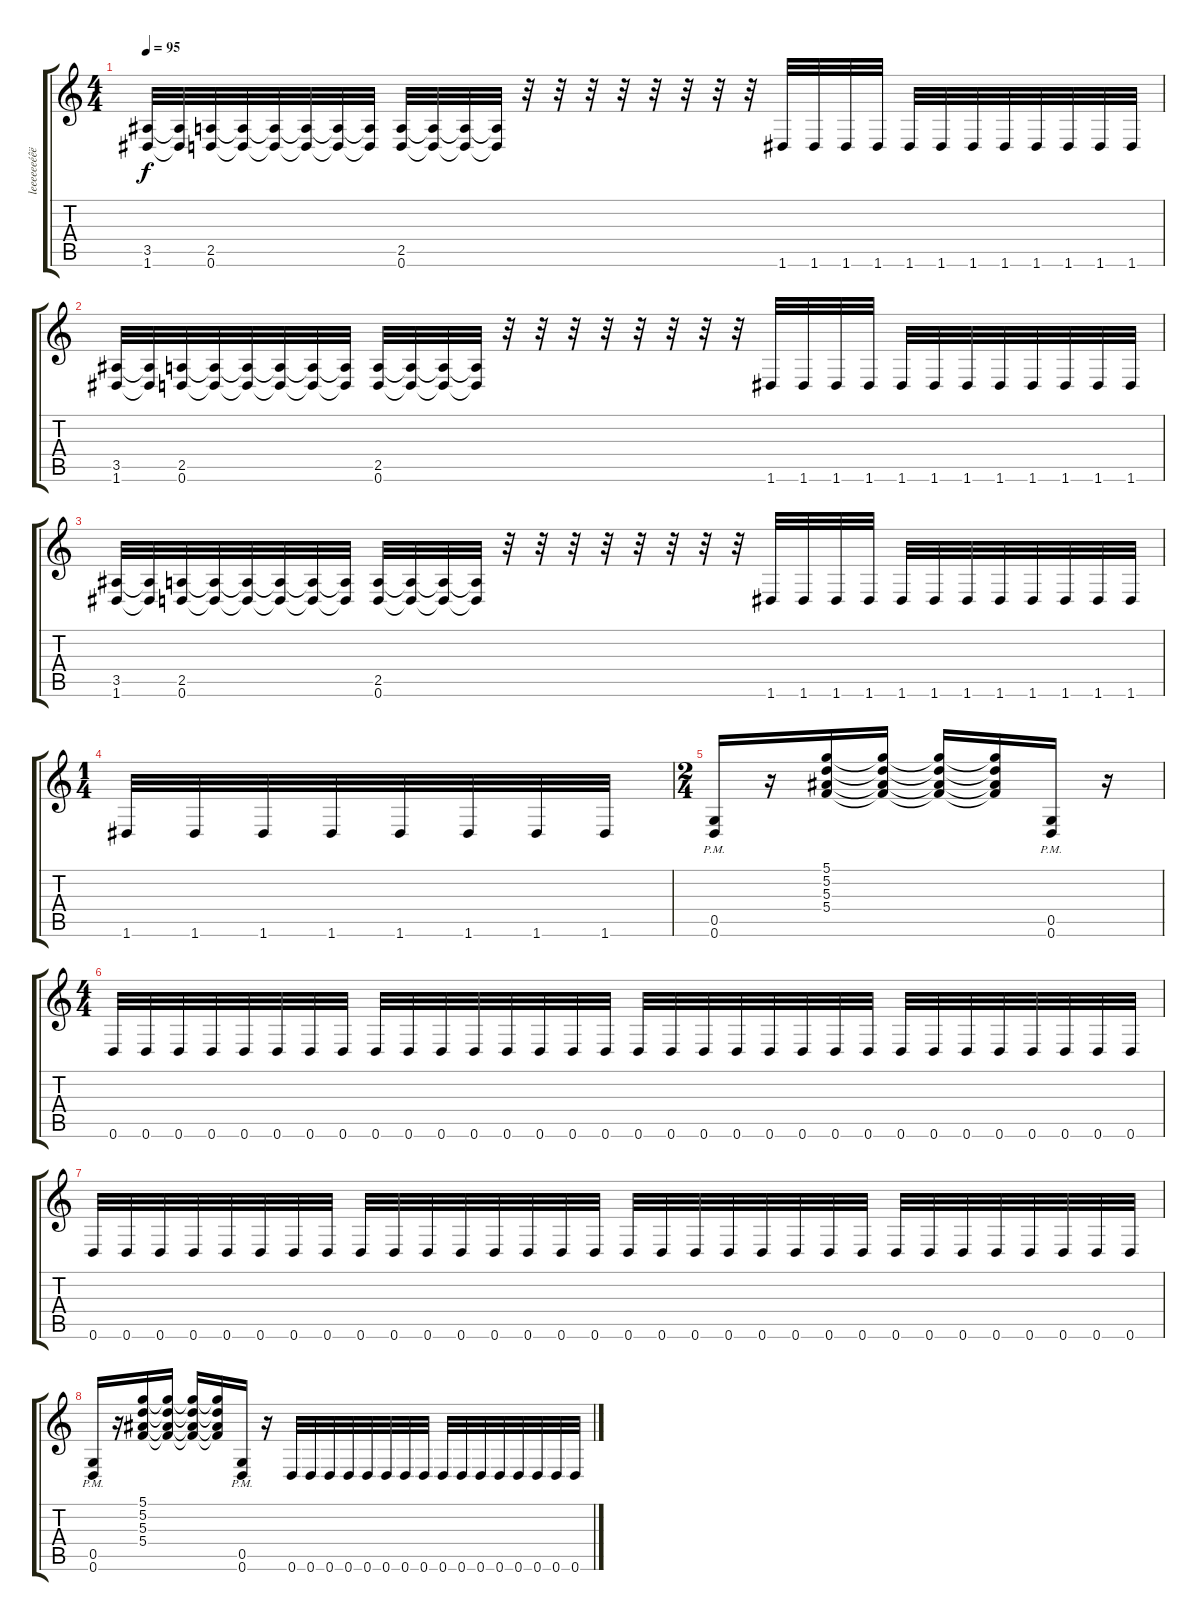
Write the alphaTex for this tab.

\track ("leeeeeeéêërd" "leeeeeeéêë") {instrument distortionguitar}
\staff {score tabs}
\tuning (D4 A3 F3 C3 G2 D2) {hide}
\ts (4 4)
\tempo 95
\clef g2
\ks c
(3.5 1.6).32{dy f} (3.5{t} 1.6{t}).32 (2.5 0.6).32 (2.5{t} 0.6{t}).32 (2.5{t} 0.6{t}).32 (2.5{t} 0.6{t}).32 (2.5{t} 0.6{t}).32 (2.5{t} 0.6{t}).32 (2.5 0.6).32 (2.5{t} 0.6{t}).32 (2.5{t} 0.6{t}).32 (2.5{t} 0.6{t}).32 r.32 r.32 r.32 r.32 r.32 r.32 r.32 r.32 1.6.32 1.6.32 1.6.32 1.6.32 1.6.32 1.6.32 1.6.32 1.6.32 1.6.32 1.6.32 1.6.32 1.6.32 |
(3.5 1.6).32 (3.5{t} 1.6{t}).32 (2.5 0.6).32 (2.5{t} 0.6{t}).32 (2.5{t} 0.6{t}).32 (2.5{t} 0.6{t}).32 (2.5{t} 0.6{t}).32 (2.5{t} 0.6{t}).32 (2.5 0.6).32 (2.5{t} 0.6{t}).32 (2.5{t} 0.6{t}).32 (2.5{t} 0.6{t}).32 r.32 r.32 r.32 r.32 r.32 r.32 r.32 r.32 1.6.32 1.6.32 1.6.32 1.6.32 1.6.32 1.6.32 1.6.32 1.6.32 1.6.32 1.6.32 1.6.32 1.6.32 |
(3.5 1.6).32 (3.5{t} 1.6{t}).32 (2.5 0.6).32 (2.5{t} 0.6{t}).32 (2.5{t} 0.6{t}).32 (2.5{t} 0.6{t}).32 (2.5{t} 0.6{t}).32 (2.5{t} 0.6{t}).32 (2.5 0.6).32 (2.5{t} 0.6{t}).32 (2.5{t} 0.6{t}).32 (2.5{t} 0.6{t}).32 r.32 r.32 r.32 r.32 r.32 r.32 r.32 r.32 1.6.32 1.6.32 1.6.32 1.6.32 1.6.32 1.6.32 1.6.32 1.6.32 1.6.32 1.6.32 1.6.32 1.6.32 |
\ts (1 4)
1.6.32 1.6.32 1.6.32 1.6.32 1.6.32 1.6.32 1.6.32 1.6.32 |
\ts (2 4)
(0.5{pm} 0.6{pm}).16 r.16 (5.1 5.2 5.3 5.4).16 (5.1{t} 5.2{t} 5.3{t} 5.4{t}).16 (5.1{t} 5.2{t} 5.3{t} 5.4{t}).16 (5.1{t} 5.2{t} 5.3{t} 5.4{t}).16 (0.5{pm} 0.6{pm}).16 r.16 |
\ts (4 4)
0.6.32 0.6.32 0.6.32 0.6.32 0.6.32 0.6.32 0.6.32 0.6.32 0.6.32 0.6.32 0.6.32 0.6.32 0.6.32 0.6.32 0.6.32 0.6.32 0.6.32 0.6.32 0.6.32 0.6.32 0.6.32 0.6.32 0.6.32 0.6.32 0.6.32 0.6.32 0.6.32 0.6.32 0.6.32 0.6.32 0.6.32 0.6.32 |
0.6.32 0.6.32 0.6.32 0.6.32 0.6.32 0.6.32 0.6.32 0.6.32 0.6.32 0.6.32 0.6.32 0.6.32 0.6.32 0.6.32 0.6.32 0.6.32 0.6.32 0.6.32 0.6.32 0.6.32 0.6.32 0.6.32 0.6.32 0.6.32 0.6.32 0.6.32 0.6.32 0.6.32 0.6.32 0.6.32 0.6.32 0.6.32 |
(0.5{pm} 0.6{pm}).16 r.16 (5.1 5.2 5.3 5.4).16 (5.1{t} 5.2{t} 5.3{t} 5.4{t}).16 (5.1{t} 5.2{t} 5.3{t} 5.4{t}).16 (5.1{t} 5.2{t} 5.3{t} 5.4{t}).16 (0.5{pm} 0.6{pm}).16 r.16 0.6.32 0.6.32 0.6.32 0.6.32 0.6.32 0.6.32 0.6.32 0.6.32 0.6.32 0.6.32 0.6.32 0.6.32 0.6.32 0.6.32 0.6.32 0.6.32
